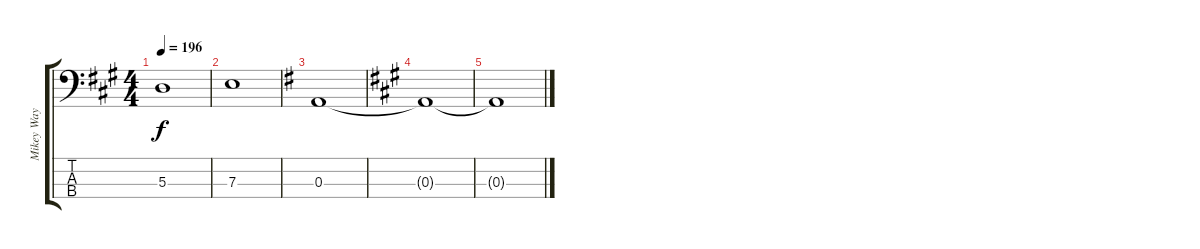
\track ("Mikey Way bajo" "Mikey Way ") {instrument electricbasspick}
\staff {score tabs}
\tuning (G2 D2 A1 E1) {hide}
\ts (4 4)
\tempo 196
\clef f4
\ks a
5.3.1{dy f} |
7.3.1 |
\ks eminor
0.3.1{volume 7} |
\ks a
0.3{t}.1 |
0.3{t}.1
